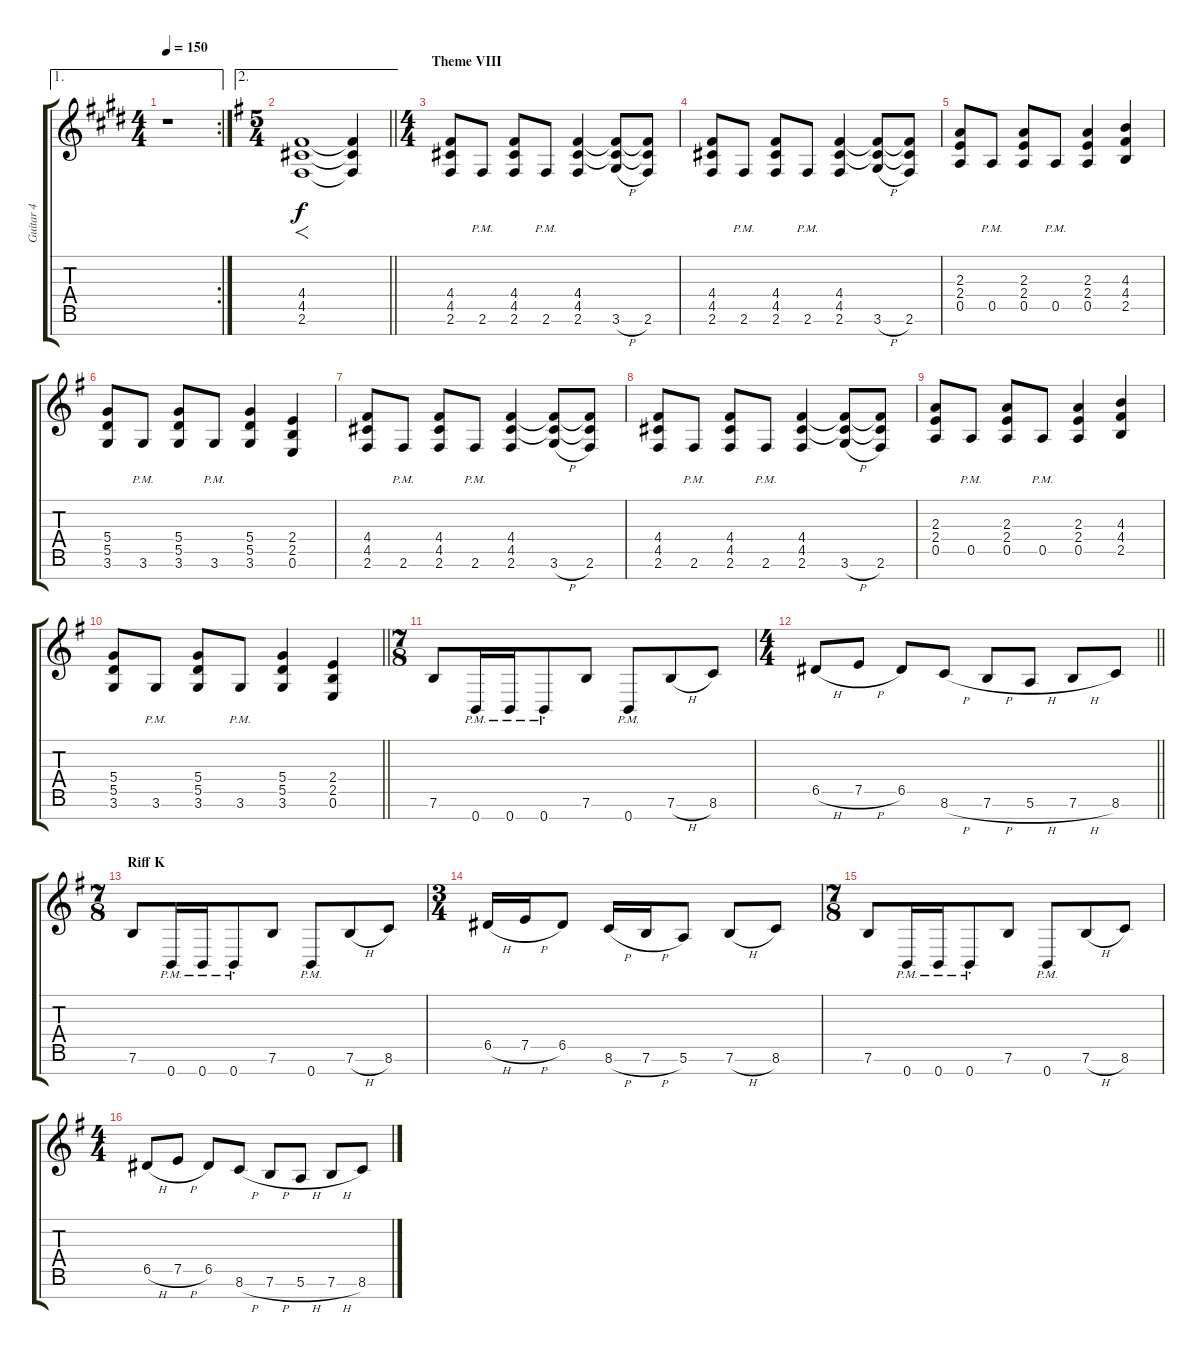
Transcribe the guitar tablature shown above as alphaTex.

\track ("Guitar 4" "Guitar 4") {instrument distortionguitar}
\staff {score tabs}
\tuning (E4 B3 G3 D3 A2 E2 B1) {hide}
\ae 1
\rc 2
\ts (4 4)
\tempo 150
\clef g2
\ks c#minor
r.1{dy f} |
\ae 2
\ts (5 4)
\barLineRight lightlight
\ks eminor
(4.4 4.5 2.6).1{f} (4.4{t} 4.5{t} 2.6{t}).4 |
\ts (4 4)
\section ("" "Theme VIII")
(4.4 4.5 2.6).8 2.6{pm}.8 (4.4 4.5 2.6).8 2.6{pm}.8 (4.4 4.5 2.6).4 (4.4{t} 4.5{t} 3.6{h}).8 (4.4{t} 4.5{t} 2.6).8 |
(4.4 4.5 2.6).8 2.6{pm}.8 (4.4 4.5 2.6).8 2.6{pm}.8 (4.4 4.5 2.6).4 (4.4{t} 4.5{t} 3.6{h}).8 (4.4{t} 4.5{t} 2.6).8 |
(2.3 2.4 0.5).8 0.5{pm}.8 (2.3 2.4 0.5).8 0.5{pm}.8 (2.3 2.4 0.5).4 (4.3 4.4 2.5).4 |
(5.4 5.5 3.6).8 3.6{pm}.8 (5.4 5.5 3.6).8 3.6{pm}.8 (5.4 5.5 3.6).4 (2.4 2.5 0.6).4 |
(4.4 4.5 2.6).8 2.6{pm}.8 (4.4 4.5 2.6).8 2.6{pm}.8 (4.4 4.5 2.6).4 (4.4{t} 4.5{t} 3.6{h}).8 (4.4{t} 4.5{t} 2.6).8 |
(4.4 4.5 2.6).8 2.6{pm}.8 (4.4 4.5 2.6).8 2.6{pm}.8 (4.4 4.5 2.6).4 (4.4{t} 4.5{t} 3.6{h}).8 (4.4{t} 4.5{t} 2.6).8 |
(2.3 2.4 0.5).8 0.5{pm}.8 (2.3 2.4 0.5).8 0.5{pm}.8 (2.3 2.4 0.5).4 (4.3 4.4 2.5).4 |
\barLineRight lightlight
(5.4 5.5 3.6).8 3.6{pm}.8 (5.4 5.5 3.6).8 3.6{pm}.8 (5.4 5.5 3.6).4 (2.4 2.5 0.6).4 |
\ts (7 8)
7.6.8 0.7{pm}.16 0.7{pm}.16 0.7{pm st}.8 7.6.8 0.7{pm}.8 7.6{h}.8 8.6.8 |
\ts (4 4)
\barLineRight lightlight
6.5{h}.8 7.5{h}.8 6.5.8 8.6{h}.8 7.6{h}.8 5.6{h}.8 7.6{h}.8 8.6.8 |
\ts (7 8)
\section ("" "Riff K")
7.6.8 0.7{pm}.16 0.7{pm}.16 0.7{pm st}.8 7.6.8 0.7{pm}.8 7.6{h}.8 8.6.8 |
\ts (3 4)
6.5{h}.16 7.5{h}.16 6.5.8 8.6{h}.16 7.6{h}.16 5.6.8 7.6{h}.8 8.6.8 |
\ts (7 8)
7.6.8 0.7{pm}.16 0.7{pm}.16 0.7{pm st}.8 7.6.8 0.7{pm}.8 7.6{h}.8 8.6.8 |
\ts (4 4)
6.5{h}.8 7.5{h}.8 6.5.8 8.6{h}.8 7.6{h}.8 5.6{h}.8 7.6{h}.8 8.6.8
